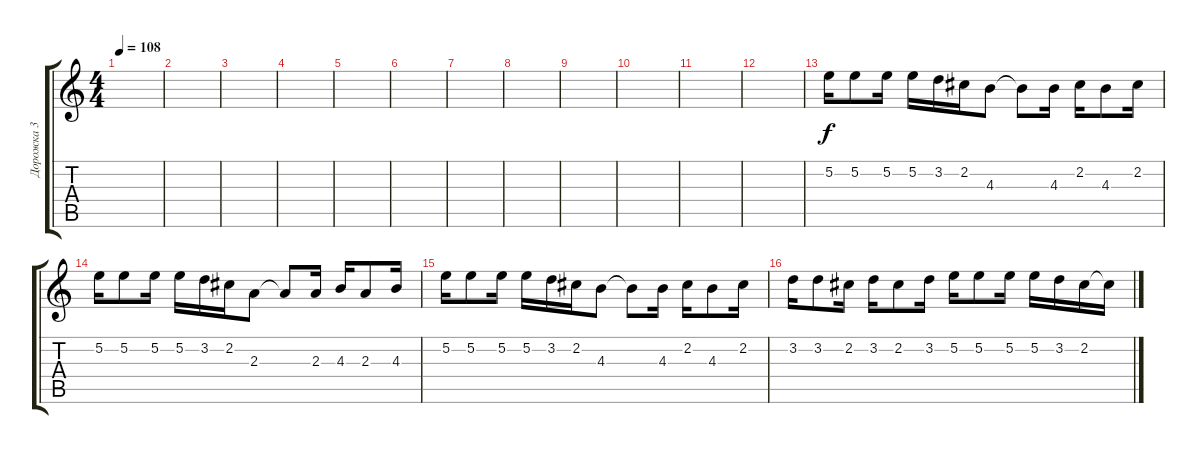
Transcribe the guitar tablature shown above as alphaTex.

\track ("Дорожка 3" "Дорожка 3") {instrument distortionguitar}
\staff {score tabs}
\tuning (E4 B3 G3 D3 A2 E2) {hide}
\ts (4 4)
\tempo 108
\clef g2
\ks c
|
|
|
|
|
|
|
|
|
|
|
|
5.2.16 5.2.8 5.2.16 5.2.16 3.2.16 2.2.16 4.3.8 4.3{t}.8 4.3.16 2.2.16 4.3.8 2.2.16 |
5.2.16 5.2.8 5.2.16 5.2.16 3.2.16 2.2.16 2.3.8 2.3{t}.8 2.3.16 4.3.16 2.3.8 4.3.16 |
5.2.16 5.2.8 5.2.16 5.2.16 3.2.16 2.2.16 4.3.8 4.3{t}.8 4.3.16 2.2.16 4.3.8 2.2.16 |
3.2.16 3.2.8 2.2.16 3.2.16 2.2.8 3.2.16 5.2.16 5.2.8 5.2.16 5.2.16 3.2.16 2.2.16 2.2{t}.16
